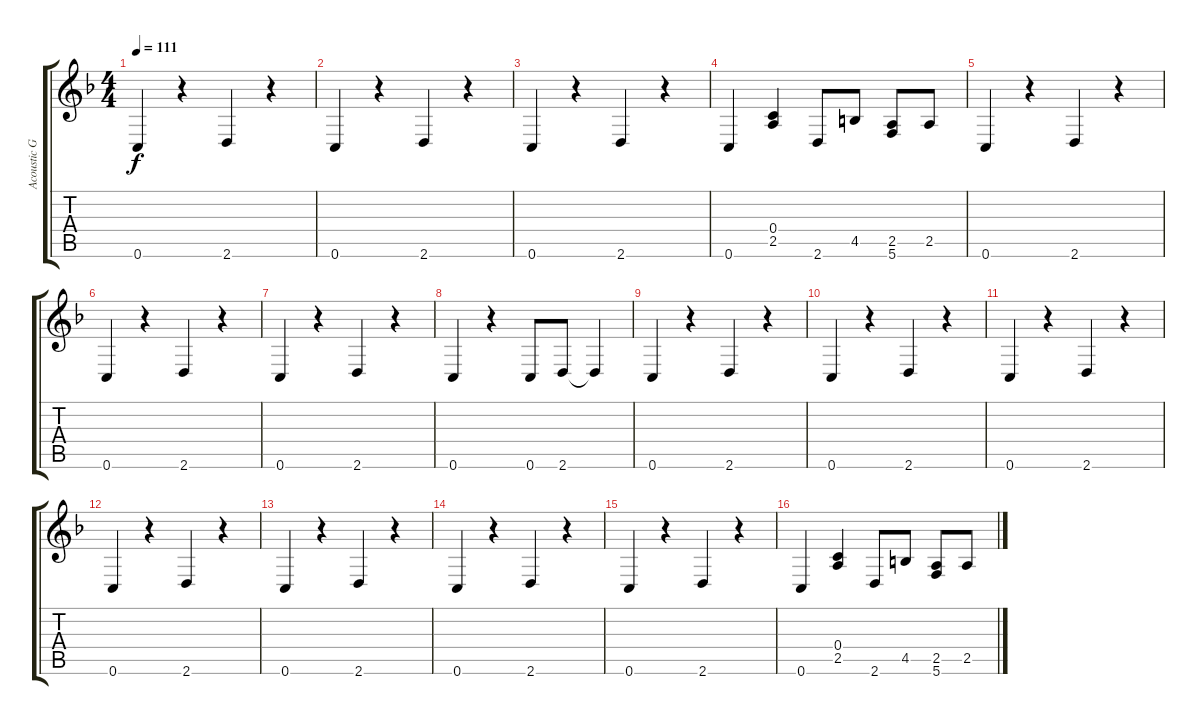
\track ("Acoustic Guitar (Steel) Tuned CGCGCE" "Acoustic G") {instrument acousticguitarsteel}
\staff {score tabs}
\tuning (E4 C4 G3 C3 G2 C2) {hide}
\ts (4 4)
\tempo 111
\clef g2
\ks f
0.6.4{dy f} r.4 2.6.4 r.4 |
0.6.4 r.4 2.6.4 r.4 |
0.6.4 r.4 2.6.4 r.4 |
0.6.4 (0.4 2.5).4 2.6.8 4.5.8 (2.5 5.6).8 2.5.8 |
0.6.4 r.4 2.6.4 r.4 |
0.6.4 r.4 2.6.4 r.4 |
0.6.4 r.4 2.6.4 r.4 |
0.6.4 r.4 0.6.8 2.6.8 2.6{t}.4 |
0.6.4 r.4 2.6.4 r.4 |
0.6.4 r.4 2.6.4 r.4 |
0.6.4 r.4 2.6.4 r.4 |
0.6.4 r.4 2.6.4 r.4 |
0.6.4 r.4 2.6.4 r.4 |
0.6.4 r.4 2.6.4 r.4 |
0.6.4 r.4 2.6.4 r.4 |
0.6.4 (0.4 2.5).4 2.6.8 4.5.8 (2.5 5.6).8 2.5.8
